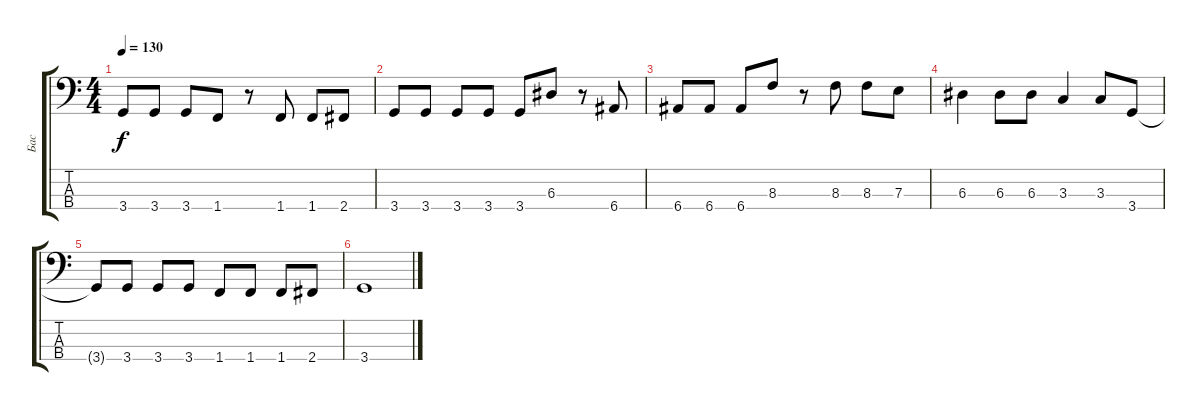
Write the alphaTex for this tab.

\track ("Бас" "Бас") {instrument electricbassfinger}
\staff {score tabs}
\tuning (G2 D2 A1 E1) {hide}
\ts (4 4)
\tempo 130
\clef f4
\ks c
3.4.8{dy f} 3.4.8 3.4.8 1.4.8 r.8 1.4.8 1.4.8 2.4.8 |
3.4.8 3.4.8 3.4.8 3.4.8 3.4.8 6.3.8 r.8 6.4.8 |
6.4.8 6.4.8 6.4.8 8.3.8 r.8 8.3.8 8.3.8 7.3.8 |
6.3.4 6.3.8 6.3.8 3.3.4 3.3.8 3.4.8 |
3.4{t}.8 3.4.8 3.4.8 3.4.8 1.4.8 1.4.8 1.4.8 2.4.8 |
3.4.1
